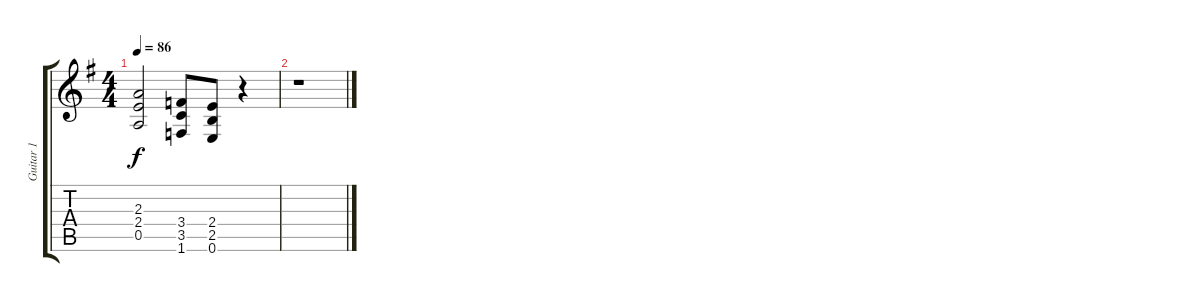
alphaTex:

\track ("Guitar 1" "Guitar 1") {instrument distortionguitar}
\staff {score tabs}
\tuning (E4 B3 G3 D3 A2 E2) {hide}
\ts (4 4)
\tempo 86
\clef g2
\ks eminor
(2.3{t} 2.4{t} 0.5{t}).2{dy f} (3.4 3.5 1.6).8 (2.4 2.5 0.6).8 r.4 |
r.1
